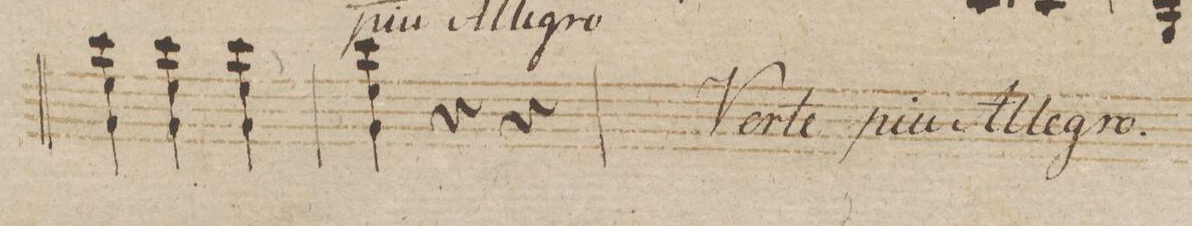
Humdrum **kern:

**kern	**dynam
*I"Violino Imo	*
*clefG2	*
*k[b-]	*
*met(c)	*
*M3/4	*
4g\ 4ee\ 4ccc\	.
4g\ 4ee\ 4ccc\	.
4g\ 4ee\ 4ccc\	.
=33	=33
4g\ 4ee\ 4ccc\	.
4r	.
4r	.
=34	=34
*-	*-
